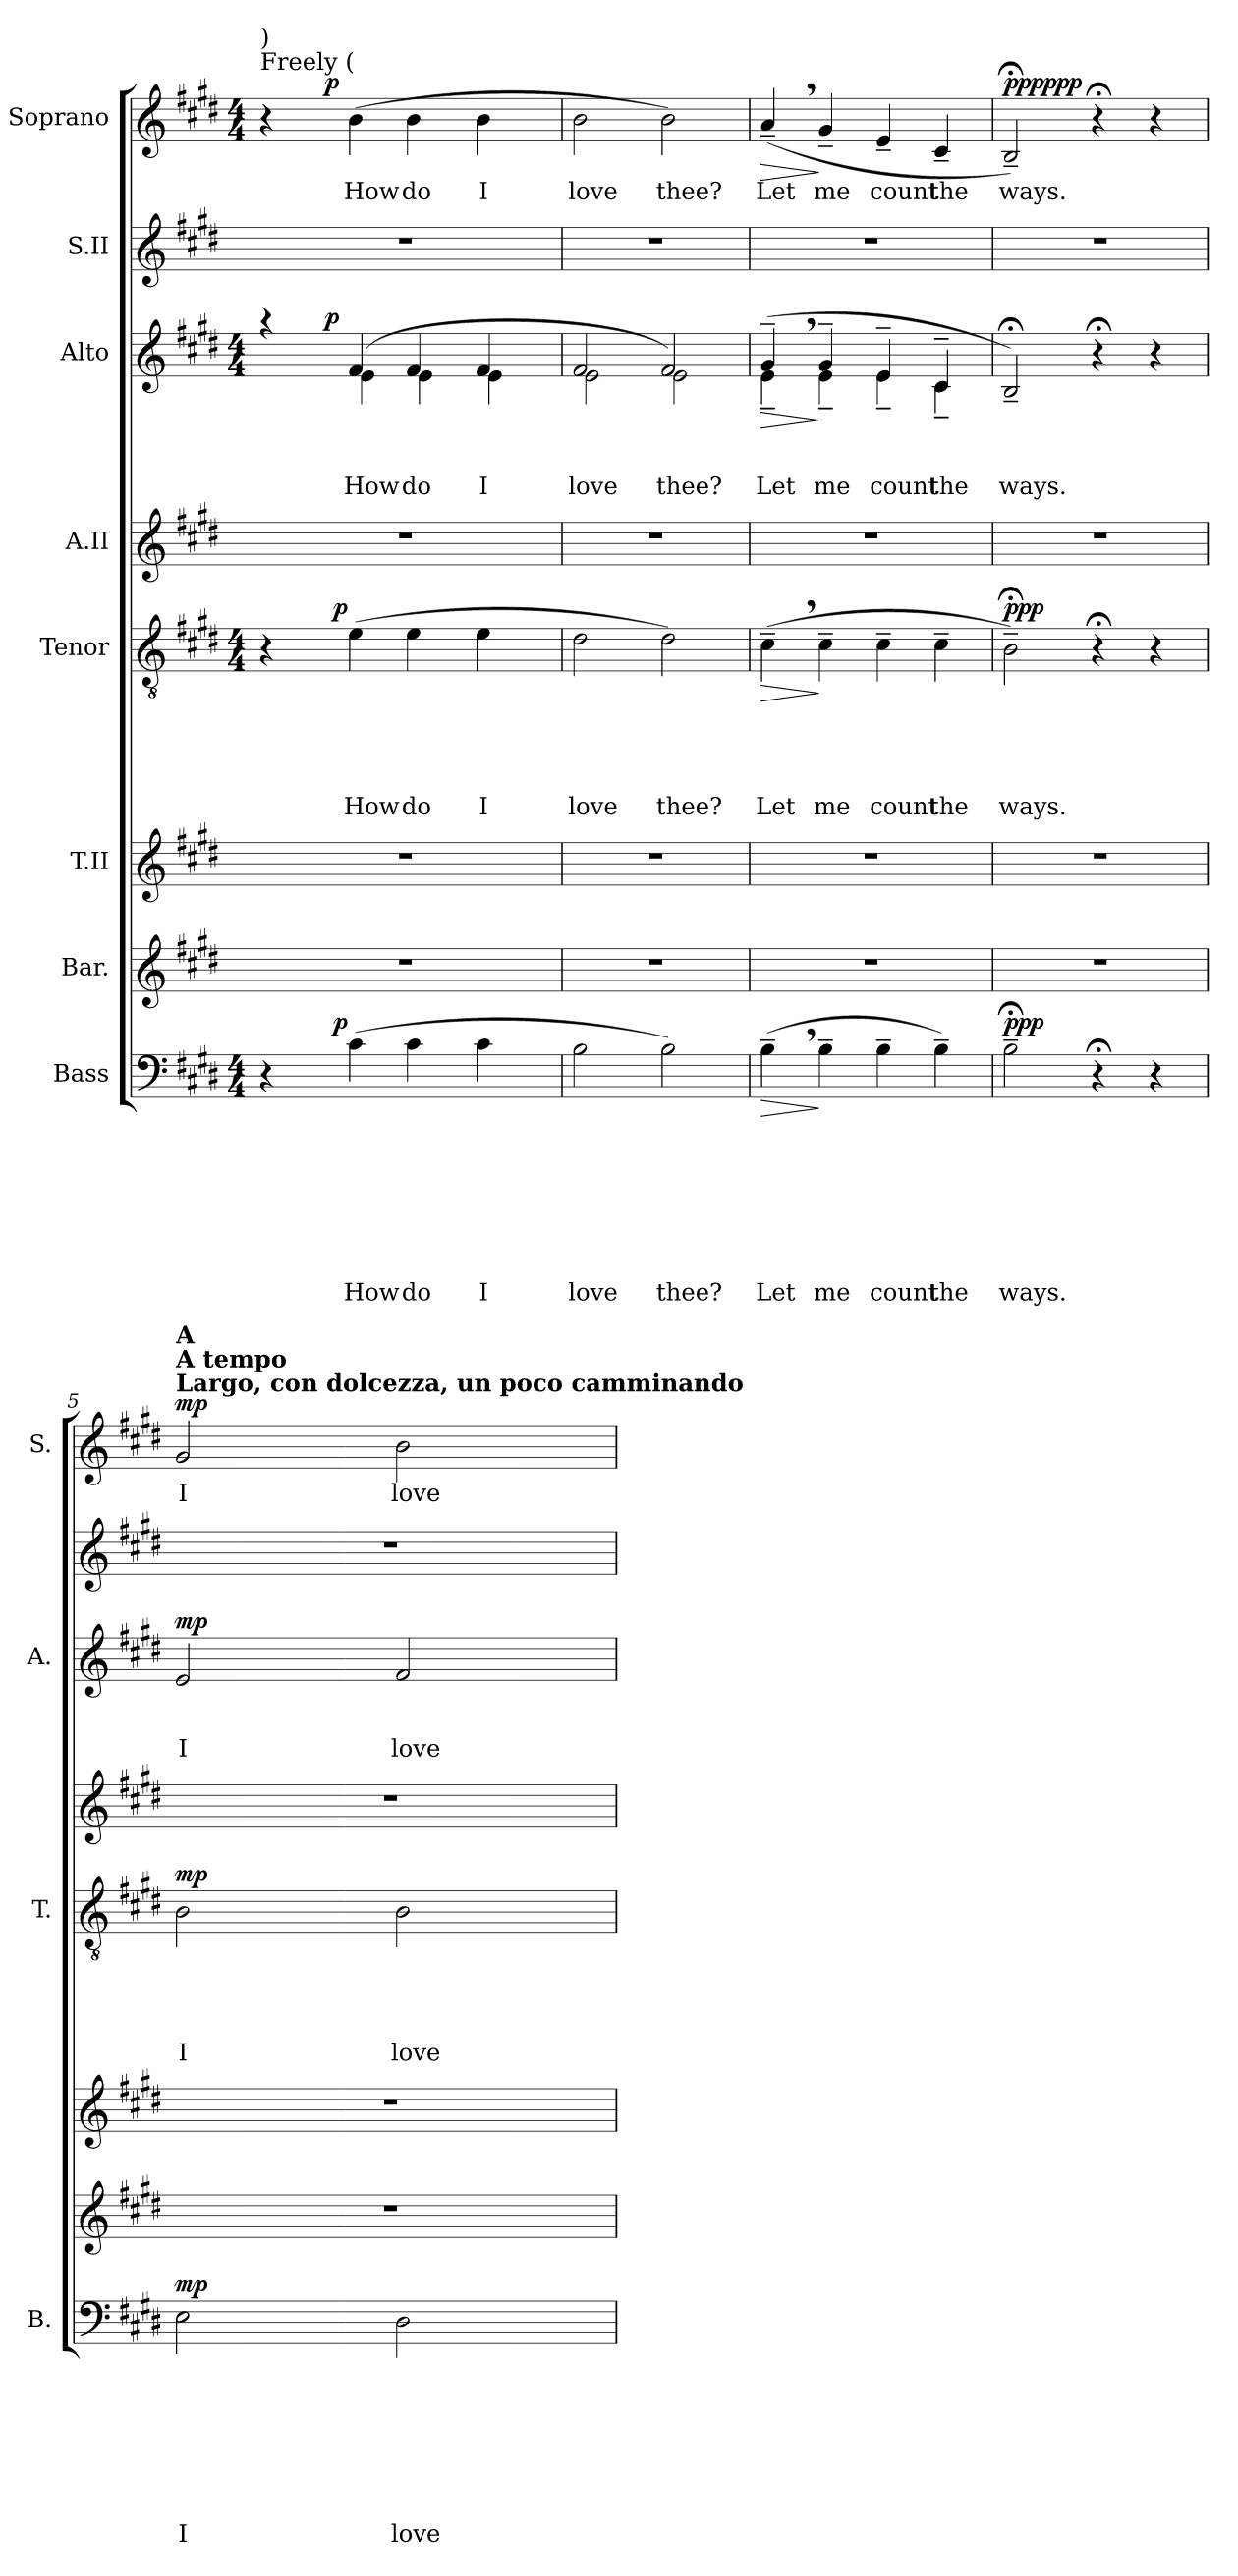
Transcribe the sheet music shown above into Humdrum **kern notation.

**kern	**text	**text	**text	**text	**text	**text	**text	**text	**dynam	**kern	**kern	**kern	**text	**text	**text	**text	**text	**dynam	**kern	**kern	**text	**text	**text	**dynam	**kern	**kern	**text	**dynam
*part8	*part8	*part8	*part8	*part8	*part8	*part8	*part8	*part8	*part8	*part7	*part6	*part5	*part5	*part5	*part5	*part5	*part5	*part5	*part4	*part3	*part3	*part3	*part3	*part3	*part2	*part1	*part1	*part1
*staff8	*staff8	*staff8	*staff8	*staff8	*staff8	*staff8	*staff8	*staff8	*staff8	*staff7	*staff6	*staff5	*staff5	*staff5	*staff5	*staff5	*staff5	*staff5	*staff4	*staff3	*staff3	*staff3	*staff3	*staff3	*staff2	*staff1	*staff1	*staff1
*I"Bass	*	*	*	*	*	*	*	*	*	*I"Bar.	*I"T.II	*I"Tenor	*	*	*	*	*	*	*I"A.II	*I"Alto	*	*	*	*	*I"S.II	*I"Soprano	*	*
*I'B.	*	*	*	*	*	*	*	*	*	*	*	*I'T.	*	*	*	*	*	*	*	*I'A.	*	*	*	*	*	*I'S.	*	*
!!LO:PB:g=z
*clefF4	*	*	*	*	*	*	*	*	*	*clefG2	*clefG2	*clefGv2	*	*	*	*	*	*	*clefG2	*clefG2	*	*	*	*	*clefG2	*clefG2	*	*
*k[f#c#g#d#]	*	*	*	*	*	*	*	*	*	*k[f#c#g#d#]	*k[f#c#g#d#]	*k[f#c#g#d#]	*	*	*	*	*	*	*k[f#c#g#d#]	*k[f#c#g#d#]	*	*	*	*	*k[f#c#g#d#]	*k[f#c#g#d#]	*	*
*E:	*	*	*	*	*	*	*	*	*	*E:	*E:	*E:	*	*	*	*	*	*	*E:	*E:	*	*	*	*	*E:	*E:	*	*
*M4/4	*	*	*	*	*	*	*	*	*	*	*	*M4/4	*	*	*	*	*	*	*	*M4/4	*	*	*	*	*	*M4/4	*	*
*MM60	*	*	*	*	*	*	*	*	*	*MM60	*MM60	*MM60	*	*	*	*	*	*	*MM60	*MM60	*	*	*	*	*MM60	*MM60	*	*
=1	=1	=1	=1	=1	=1	=1	=1	=1	=1	=1	=1	=1	=1	=1	=1	=1	=1	=1	=1	=1	=1	=1	=1	=1	=1	=1	=1	=1
*^	*	*	*	*	*	*	*	*	*	*	*	*^	*	*	*	*	*	*	*	*^	*	*	*	*	*	*^	*	*
*	*	*	*	*	*	*	*	*	*	*	*	*	*	*	*	*	*	*	*	*	*	*	*^	*	*	*	*	*	*	*	*	*
!	!	!	!	!	!	!	!	!	!	!	!	!	!	!	!	!	!	!	!	!	!	!	!	!	!	!	!	!	!	!LO:TX:a:t=Freely (	!	!	!
!	!	!	!	!	!	!	!	!	!	!	!	!	!	!	!	!	!	!	!	!	!	!	!	!	!	!	!	!	!	!LO:TX:a:t=)	!	!	!
4r	8..ryy	.	.	.	.	.	.	.	.	.	1r	1r	4r	8..ryy	.	.	.	.	.	.	1r	4raa	4ryy	6ryy	.	.	.	.	1r	4r	6ryy	.	.
.	.	.	.	.	.	.	.	.	.	.	.	.	.	.	.	.	.	.	.	.	.	.	.	24ryy	.	.	.	.	.	.	24ryy	.	.
!	!	!	!	!	!	!	!	!	!	!	!	!	!	!	!	!	!	!	!	!	!	!	!	!	!	!	!	!LO:DY:a	!	!	!	!	!LO:DY:a
.	.	.	.	.	.	.	.	.	.	.	.	.	.	.	.	.	.	.	.	.	.	.	.	3%2ryy	.	.	.	p	.	.	3%2ryy	.	p
!	!	!	!	!	!	!	!	!	!	!LO:DY:a	!	!	!	!	!	!	!	!	!	!LO:DY:a	!	!	!	!	!	!	!	!	!	!	!	!	!
.	2ryy	.	.	.	.	.	.	.	.	p	.	.	.	2ryy	.	.	.	.	.	p	.	.	.	.	.	.	.	.	.	.	.	.	.
!	!	!	!	!	!	!	!	!	!LO:LY:b	!	!	!	!	!	!	!	!	!	!LO:LY:b	!	!	!	!	!	!	!	!LO:LY:b	!	!	!	!	!LO:LY:b	!
(>4c#\	.	.	.	.	.	.	.	.	How	.	.	.	(>4e\	.	.	.	.	.	How	.	.	(4f#/	4e\	.	.	.	How	.	.	(>4b\	.	How	.
!	!	!	!	!	!	!	!	!	!LO:LY:b	!	!	!	!	!	!	!	!	!	!LO:LY:b	!	!	!	!	!	!	!	!LO:LY:b	!	!	!	!	!LO:LY:b	!
4c#\	.	.	.	.	.	.	.	.	do	.	.	.	4e\	.	.	.	.	.	do	.	.	4f#/	4e\	.	.	.	do	.	.	4b\	.	do	.
.	4ryy	.	.	.	.	.	.	.	.	.	.	.	.	4ryy	.	.	.	.	.	.	.	.	.	.	.	.	.	.	.	.	.	.	.
!	!	!	!	!	!	!	!	!	!LO:LY:b	!	!	!	!	!	!	!	!	!	!LO:LY:b	!	!	!	!	!	!	!	!LO:LY:b	!	!	!	!	!LO:LY:b	!
4c#\	.	.	.	.	.	.	.	.	I	.	.	.	4e\	.	.	.	.	.	I	.	.	4f#/	4e\	.	.	.	I	.	.	4b\	.	I	.
.	.	.	.	.	.	.	.	.	.	.	.	.	.	.	.	.	.	.	.	.	.	.	.	12.ryy	.	.	.	.	.	.	12.ryy	.	.
.	32ryy	.	.	.	.	.	.	.	.	.	.	.	.	32ryy	.	.	.	.	.	.	.	.	.	.	.	.	.	.	.	.	.	.	.
=2	=2	=2	=2	=2	=2	=2	=2	=2	=2	=2	=2	=2	=2	=2	=2	=2	=2	=2	=2	=2	=2	=2	=2	=2	=2	=2	=2	=2	=2	=2	=2	=2	=2
!	!	!	!	!	!	!	!	!	!LO:LY:b	!	!	!	!	!	!	!	!	!	!LO:LY:b	!	!	!	!	!	!	!	!LO:LY:b	!	!	!	!	!LO:LY:b	!
*v	*v	*	*	*	*	*	*	*	*	*	*	*	*v	*v	*	*	*	*	*	*	*	*	*v	*v	*	*	*	*	*	*v	*v	*	*
2B\	.	.	.	.	.	.	.	love	.	1r	1r	2d#\	.	.	.	.	love	.	1r	2f#/	2e\	.	.	love	.	1r	2b\	love	.
!	!	!	!	!	!	!	!	!LO:LY:b	!	!	!	!	!	!	!	!	!LO:LY:b	!	!	!	!	!	!	!LO:LY:b	!	!	!	!LO:LY:b	!
2B\)	.	.	.	.	.	.	.	thee?	.	.	.	2d#\)	.	.	.	.	thee?	.	.	2f#/)	2e\	.	.	thee?	.	.	2b\)	thee?	.
=3	=3	=3	=3	=3	=3	=3	=3	=3	=3	=3	=3	=3	=3	=3	=3	=3	=3	=3	=3	=3	=3	=3	=3	=3	=3	=3	=3	=3	=3
!	!	!	!	!	!	!	!	!LO:LY:b	!LO:HP:b	!	!	!	!	!	!	!	!LO:LY:b	!LO:HP:b	!	!	!	!	!	!LO:LY:b	!LO:HP:b	!	!	!LO:LY:b	!LO:HP:b
(>4B,>~>\	.	.	.	.	.	.	.	Let	>	1r	1r	(>4c#,>~>\	.	.	.	.	Let	>	1r	(4g#,>~>/	4e~<\	.	.	Let	>	1r	(<4a,>~</	Let	>
!	!	!	!	!	!	!	!	!LO:LY:b	!	!	!	!	!	!	!	!	!LO:LY:b	!	!	!	!	!	!	!LO:LY:b	!	!	!	!LO:LY:b	!
4B~>\	.	.	.	.	.	.	.	me	]	.	.	4c#~>\	.	.	.	.	me	]	.	4g#~>/	4e~<\	.	.	me	]	.	4g#~</	me	]
!	!	!	!	!	!	!	!	!LO:LY:b	!	!	!	!	!	!	!	!	!LO:LY:b	!	!	!	!	!	!	!LO:LY:b	!	!	!	!LO:LY:b	!
4B~>\	.	.	.	.	.	.	.	count	.	.	.	4c#~>\	.	.	.	.	count	.	.	4e~>/	4e~<\	.	.	count	.	.	4e~</	count	.
!	!	!	!	!	!	!	!	!LO:LY:b	!	!	!	!	!	!	!	!	!LO:LY:b	!	!	!	!	!	!	!LO:LY:b	!	!	!	!LO:LY:b	!
4B~>\)	.	.	.	.	.	.	.	the	.	.	.	4c#~>\	.	.	.	.	the	.	.	4c#~>/	4c#~<\	.	.	the	.	.	4c#~</	the	.
=4	=4	=4	=4	=4	=4	=4	=4	=4	=4	=4	=4	=4	=4	=4	=4	=4	=4	=4	=4	=4	=4	=4	=4	=4	=4	=4	=4	=4	=4
!	!	!	!	!	!	!	!	!LO:LY:b	!LO:DY:a	!	!	!	!	!	!	!	!LO:LY:b	!LO:DY:a	!	!	!	!	!	!LO:LY:b	!	!	!	!LO:LY:b	!LO:DY:a
!	!	!	!	!	!	!	!	!	!	!	!	!	!	!	!	!	!	!	!	!	!	!	!	!	!	!	!	!	!LO:DY:n=1:b
*	*	*	*	*	*	*	*	*	*	*	*	*	*	*	*	*	*	*	*	*v	*v	*	*	*	*	*	*	*	*
2B;<~>\	.	.	.	.	.	.	.	ways.	ppp	1r	1r	2B;<~>\)	.	.	.	.	ways.	ppp	1r	2B;~</)	.	.	ways.	.	1r	2B;~</)	ways.	ppp ppp
4r;<	.	.	.	.	.	.	.	.	.	.	.	4r;<	.	.	.	.	.	.	.	4r;<	.	.	.	.	.	4r;<	.	.
4r	.	.	.	.	.	.	.	.	.	.	.	4r	.	.	.	.	.	.	.	4r	.	.	.	.	.	4r	.	.
!!LO:LB:g=z
=5	=5	=5	=5	=5	=5	=5	=5	=5	=5	=5	=5	=5	=5	=5	=5	=5	=5	=5	=5	=5	=5	=5	=5	=5	=5	=5	=5	=5
*	*	*	*	*	*	*	*	*	*	*	*	*	*	*	*	*	*	*	*	*	*	*	*	*	*	*MM62	*	*
!	!	!	!	!	!	!	!	!	!	!	!	!	!	!	!	!	!	!	!	!	!	!	!	!	!	!LO:TX:a:B:t=Largo, con dolcezza, un poco camminando	!	!
!	!	!	!	!	!	!	!	!	!	!	!	!	!	!	!	!	!	!	!	!	!	!	!	!	!	!LO:TX:a:B:t=A tempo	!	!
!	!	!	!	!	!	!	!	!	!	!	!	!	!	!	!	!	!	!	!	!	!	!	!	!	!	!LO:TX:a:B:t=A	!	!
!	!	!	!	!	!	!	!	!LO:LY:b	!LO:DY:a	!	!	!	!	!	!	!	!LO:LY:b	!LO:DY:a	!	!	!	!	!LO:LY:b	!LO:DY:a	!	!	!LO:LY:b	!LO:DY:a
2E\	.	.	.	.	.	.	.	I	mp	1r	1r	2B\	.	.	.	.	I	mp	1r	2e/	.	.	I	mp	1r	2g#/	I	mp
!	!	!	!	!	!	!	!	!LO:LY:b	!	!	!	!	!	!	!	!	!LO:LY:b	!	!	!	!	!	!LO:LY:b	!	!	!	!LO:LY:b	!
2D#\	.	.	.	.	.	.	.	love	.	.	.	2B\	.	.	.	.	love	.	.	2f#/	.	.	love	.	.	2b\	love	.
=	=	=	=	=	=	=	=	=	=	=	=	=	=	=	=	=	=	=	=	=	=	=	=	=	=	=	=	=
*-	*-	*-	*-	*-	*-	*-	*-	*-	*-	*-	*-	*-	*-	*-	*-	*-	*-	*-	*-	*-	*-	*-	*-	*-	*-	*-	*-	*-
